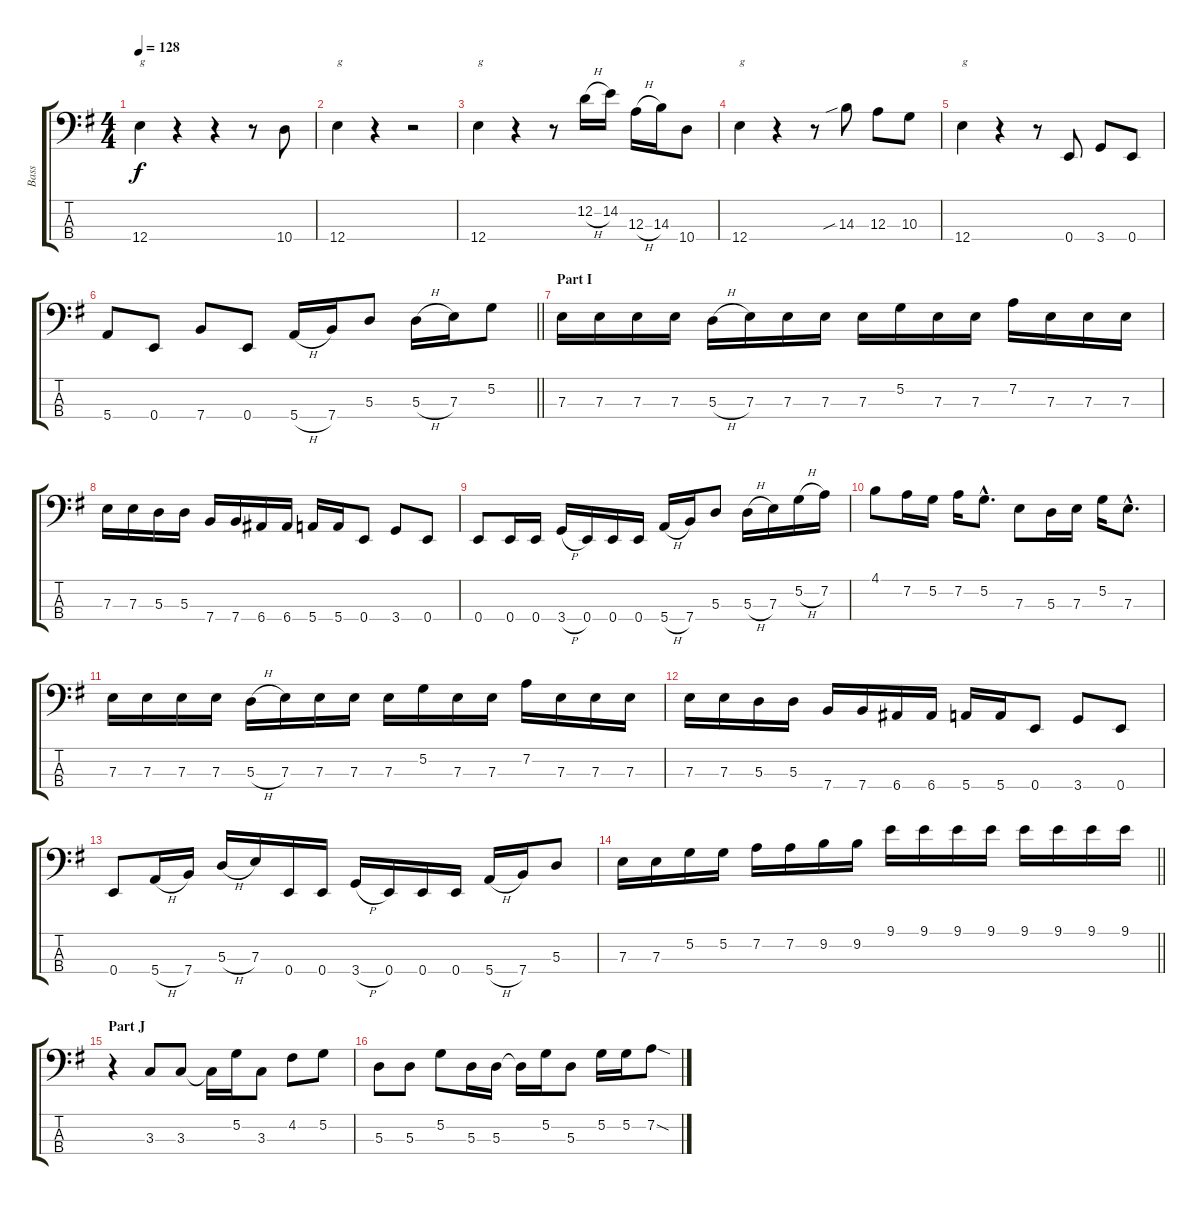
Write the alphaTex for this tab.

\track ("Bass" "Bass") {instrument electricbasspick}
\staff {score tabs}
\tuning (G2 D2 A1 E1) {hide}
\ts (4 4)
\tempo 128
\clef f4
\ks g
12.4.4{txt "g" dy f} r.4 r.4 r.8 10.4.8 |
12.4.4{txt "g"} r.4 r.2 |
12.4.4{txt "g"} r.4 r.8 12.2{h}.16 14.2.16 12.3{h}.16 14.3.16 10.4.8 |
12.4.4{txt "g"} r.4 r.8 14.3{sib}.8 12.3.8 10.3.8 |
12.4.4{txt "g"} r.4 r.8 0.4.8 3.4.8 0.4.8 |
\barLineRight lightlight
5.4.8 0.4.8 7.4.8 0.4.8 5.4{h}.16 7.4.16 5.3.8 5.3{h}.16 7.3.16 5.2.8 |
\section ("" "Part I")
7.3.16 7.3.16 7.3.16 7.3.16 5.3{h}.16 7.3.16 7.3.16 7.3.16 7.3.16 5.2.16 7.3.16 7.3.16 7.2.16 7.3.16 7.3.16 7.3.16 |
7.3.16 7.3.16 5.3.16 5.3.16 7.4.16 7.4.16 6.4.16 6.4.16 5.4.16 5.4.16 0.4.8 3.4.8 0.4.8 |
0.4.8 0.4.16 0.4.16 3.4{h}.16 0.4.16 0.4.16 0.4.16 5.4{h}.16 7.4.16 5.3.8 5.3{h}.16 7.3.16 5.2{h}.16 7.2.16 |
4.1.8 7.2.16 5.2.16 7.2.16 5.2{hac}.8{d} 7.3.8 5.3.16 7.3.16 5.2.16 7.3{hac}.8{d} |
7.3.16 7.3.16 7.3.16 7.3.16 5.3{h}.16 7.3.16 7.3.16 7.3.16 7.3.16 5.2.16 7.3.16 7.3.16 7.2.16 7.3.16 7.3.16 7.3.16 |
7.3.16 7.3.16 5.3.16 5.3.16 7.4.16 7.4.16 6.4.16 6.4.16 5.4.16 5.4.16 0.4.8 3.4.8 0.4.8 |
0.4.8 5.4{h}.16 7.4.16 5.3{h}.16 7.3.16 0.4.16 0.4.16 3.4{h}.16 0.4.16 0.4.16 0.4.16 5.4{h}.16 7.4.16 5.3.8 |
\barLineRight lightlight
7.3.16 7.3.16 5.2.16 5.2.16 7.2.16 7.2.16 9.2.16 9.2.16 9.1.16 9.1.16 9.1.16 9.1.16 9.1.16 9.1.16 9.1.16 9.1.16 |
\section ("" "Part J")
r.4 3.3.8 3.3.8 3.3{t}.16 5.2.16 3.3.8 4.2.8 5.2.8 |
5.3.8 5.3.8 5.2.8 5.3.16 5.3.16 5.3{t}.16 5.2.16 5.3.8 5.2.16 5.2.16 7.2{sod}.8
